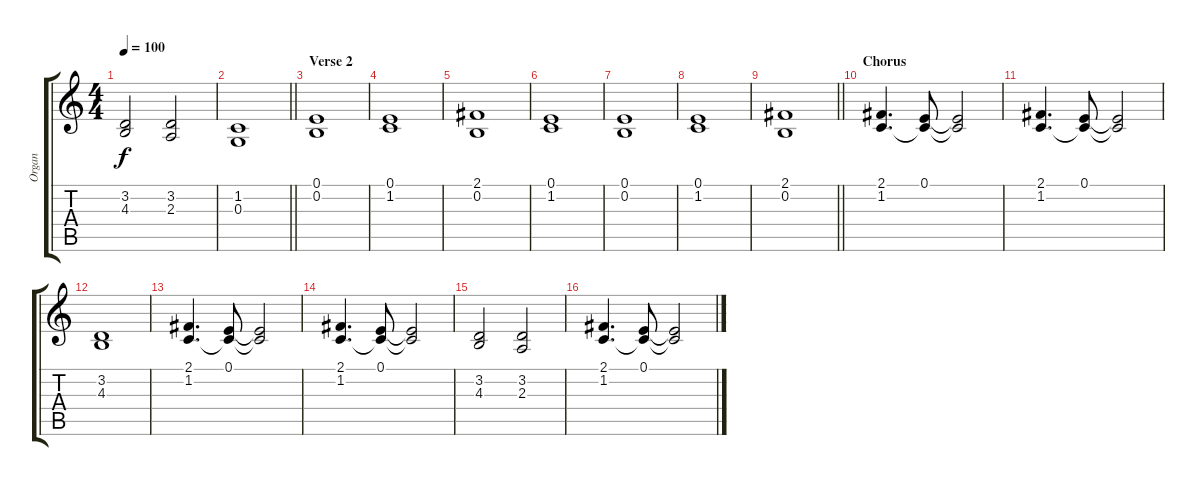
\track ("Organ" "Organ") {instrument drawbarorgan}
\staff {score tabs}
\tuning (E4 B3 G3 D3 A2 E2) {hide}
\ts (4 4)
\tempo 100
\clef g2
\ks c
(3.2 4.3).2{dy f} (3.2 2.3).2 |
\barLineRight lightlight
(1.2 0.3).1 |
\section ("" "Verse 2")
(0.1 0.2).1 |
(0.1 1.2).1 |
(2.1 0.2).1 |
(0.1 1.2).1 |
(0.1 0.2).1 |
(0.1 1.2).1 |
\barLineRight lightlight
(2.1 0.2).1 |
\section ("" "Chorus")
(2.1 1.2).4{d} (0.1 1.2{t}).8 (0.1{t} 1.2{t}).2 |
(2.1 1.2).4{d} (0.1 1.2{t}).8 (0.1{t} 1.2{t}).2 |
(3.2 4.3).1 |
(2.1 1.2).4{d} (0.1 1.2{t}).8 (0.1{t} 1.2{t}).2 |
(2.1 1.2).4{d} (0.1 1.2{t}).8 (0.1{t} 1.2{t}).2 |
(3.2 4.3).2 (3.2 2.3).2 |
(2.1 1.2).4{d} (0.1 1.2{t}).8 (0.1{t} 1.2{t}).2
